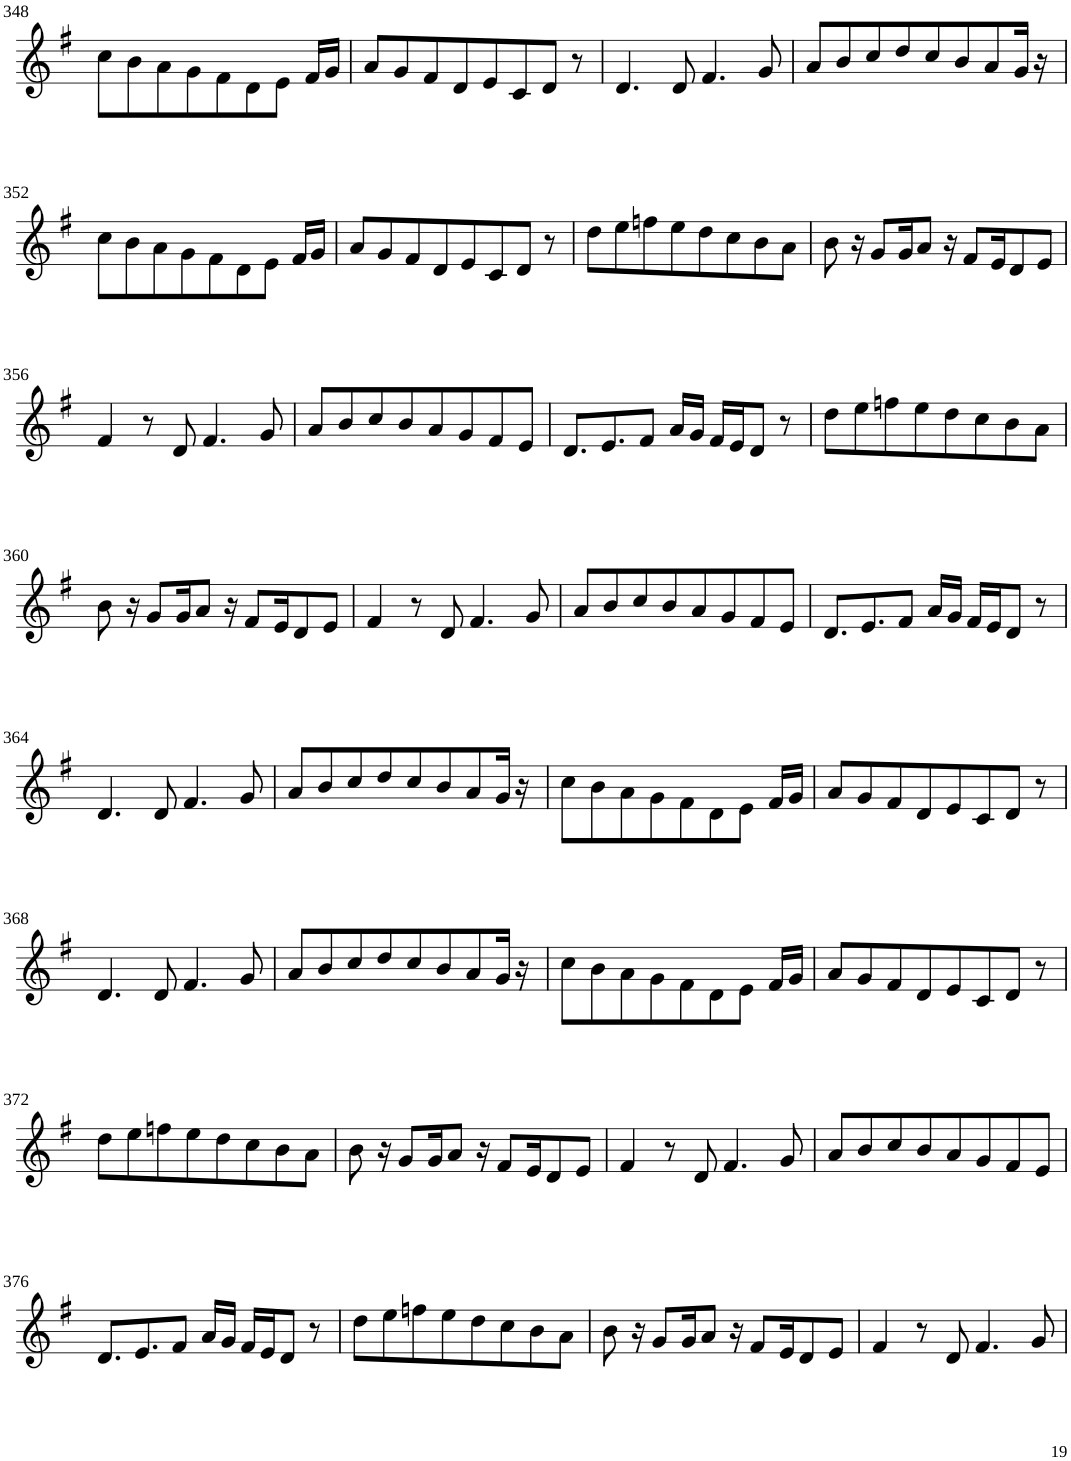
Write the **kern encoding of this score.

**kern
*part1
*staff1
*I"Violin
!!LO:PB:g=z
*clefG2
*k[f#]
*G:
*M8/8
=348
8cc\L
8b\
8a\
8g\
8f#\
8d\
8e\J
16f#/LL
16g/JJ
=349
8a/L
8g/
8f#/
8d/
8e/
8c/
8d/J
8r
=350
4.d/
8d/
4.f#/
8g/
=351
8a/L
8b/
8cc/
8dd/
8cc/
8b/
8a/
16g/Jk
16r
!!LO:LB:g=z
=352
8cc\L
8b\
8a\
8g\
8f#\
8d\
8e\J
16f#/LL
16g/JJ
=353
8a/L
8g/
8f#/
8d/
8e/
8c/
8d/J
8r
=354
8dd\L
8ee\
8ffn\
8ee\
8dd\
8cc\
8b\
8a\J
=355
8b\
16r
8g/L
16g/K
8a/J
16r
8f#/L
16e/K
8d/
8e/J
!!LO:LB:g=z
=356
4f#/
8r
8d/
4.f#/
8g/
=357
8a/L
8b/
8cc/
8b/
8a/
8g/
8f#/
8e/J
=358
8.d/L
8.e/
8f#/J
16a/LL
16g/JJ
16f#/LL
16e/J
8d/J
8r
=359
8dd\L
8ee\
8ffn\
8ee\
8dd\
8cc\
8b\
8a\J
!!LO:LB:g=z
=360
8b\
16r
8g/L
16g/K
8a/J
16r
8f#/L
16e/K
8d/
8e/J
=361
4f#/
8r
8d/
4.f#/
8g/
=362
8a/L
8b/
8cc/
8b/
8a/
8g/
8f#/
8e/J
=363
8.d/L
8.e/
8f#/J
16a/LL
16g/JJ
16f#/LL
16e/J
8d/J
8r
!!LO:LB:g=z
=364
4.d/
8d/
4.f#/
8g/
=365
8a/L
8b/
8cc/
8dd/
8cc/
8b/
8a/
16g/Jk
16r
=366
8cc\L
8b\
8a\
8g\
8f#\
8d\
8e\J
16f#/LL
16g/JJ
=367
8a/L
8g/
8f#/
8d/
8e/
8c/
8d/J
8r
!!LO:LB:g=z
=368
4.d/
8d/
4.f#/
8g/
=369
8a/L
8b/
8cc/
8dd/
8cc/
8b/
8a/
16g/Jk
16r
=370
8cc\L
8b\
8a\
8g\
8f#\
8d\
8e\J
16f#/LL
16g/JJ
=371
8a/L
8g/
8f#/
8d/
8e/
8c/
8d/J
8r
!!LO:LB:g=z
=372
8dd\L
8ee\
8ffn\
8ee\
8dd\
8cc\
8b\
8a\J
=373
8b\
16r
8g/L
16g/K
8a/J
16r
8f#/L
16e/K
8d/
8e/J
=374
4f#/
8r
8d/
4.f#/
8g/
=375
8a/L
8b/
8cc/
8b/
8a/
8g/
8f#/
8e/J
!!LO:LB:g=z
=376
8.d/L
8.e/
8f#/J
16a/LL
16g/JJ
16f#/LL
16e/J
8d/J
8r
=377
8dd\L
8ee\
8ffn\
8ee\
8dd\
8cc\
8b\
8a\J
=378
8b\
16r
8g/L
16g/K
8a/J
16r
8f#/L
16e/K
8d/
8e/J
=379
4f#/
8r
8d/
4.f#/
8g/
=
*-
